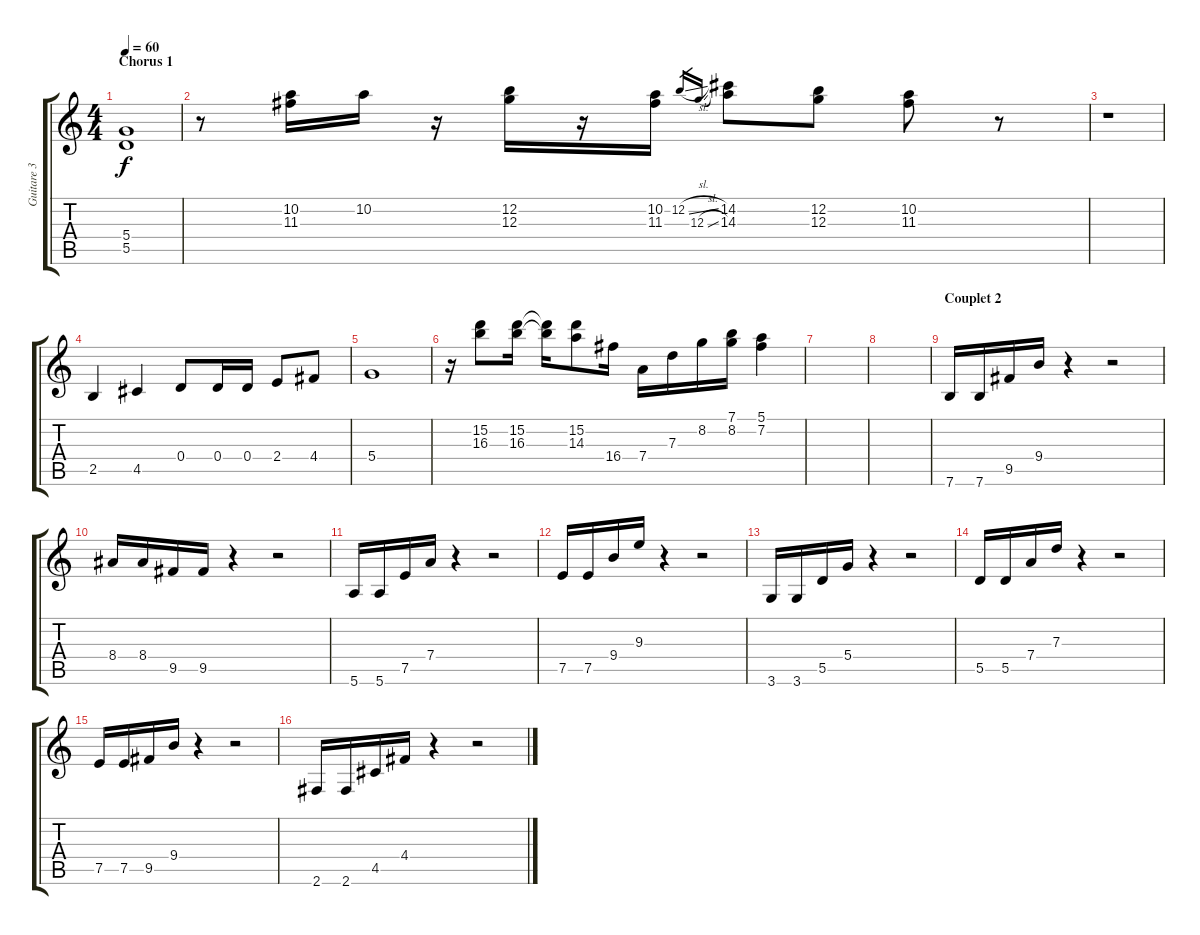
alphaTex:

\track ("Guitare 3" "Guitare 3") {instrument distortionguitar}
\staff {score tabs}
\tuning (E4 B3 G3 D3 A2 E2) {hide}
\ts (4 4)
\section ("" "Chorus 1")
\tempo 60
\clef g2
\ks c
(5.4 5.5).1{dy f} |
r.8 (10.2 11.3).16 10.2.16 r.16 (12.2 12.3).16 r.16 (10.2 11.3).16 12.2{sl}.16{gr} 12.3{sl}.16{gr} (14.2 14.3).8 (12.2 12.3).8 (10.2 11.3).8 r.8 |
r.1 |
2.5.4 4.5.4 0.4.8 0.4.16 0.4.16 2.4.8 4.4.8 |
5.4.1 |
r.16 (15.2 16.3).8 (15.2 16.3).16 (15.2{t} 16.3{t}).16 (15.2 14.3).8 16.4.16 7.4.16 7.3.16 8.2.16 (7.1 8.2).16 (5.1 7.2).4 |
|
|
\section ("" "Couplet 2")
7.6.16 7.6.16 9.5.16 9.4.16 r.4 r.2 |
8.4.16 8.4.16 9.5.16 9.5.16 r.4 r.2 |
5.6.16 5.6.16 7.5.16 7.4.16 r.4 r.2 |
7.5.16 7.5.16 9.4.16 9.3.16 r.4 r.2 |
3.6.16 3.6.16 5.5.16 5.4.16 r.4 r.2 |
5.5.16 5.5.16 7.4.16 7.3.16 r.4 r.2 |
7.5.16 7.5.16 9.5.16 9.4.16 r.4 r.2 |
2.6.16 2.6.16 4.5.16 4.4.16 r.4 r.2
